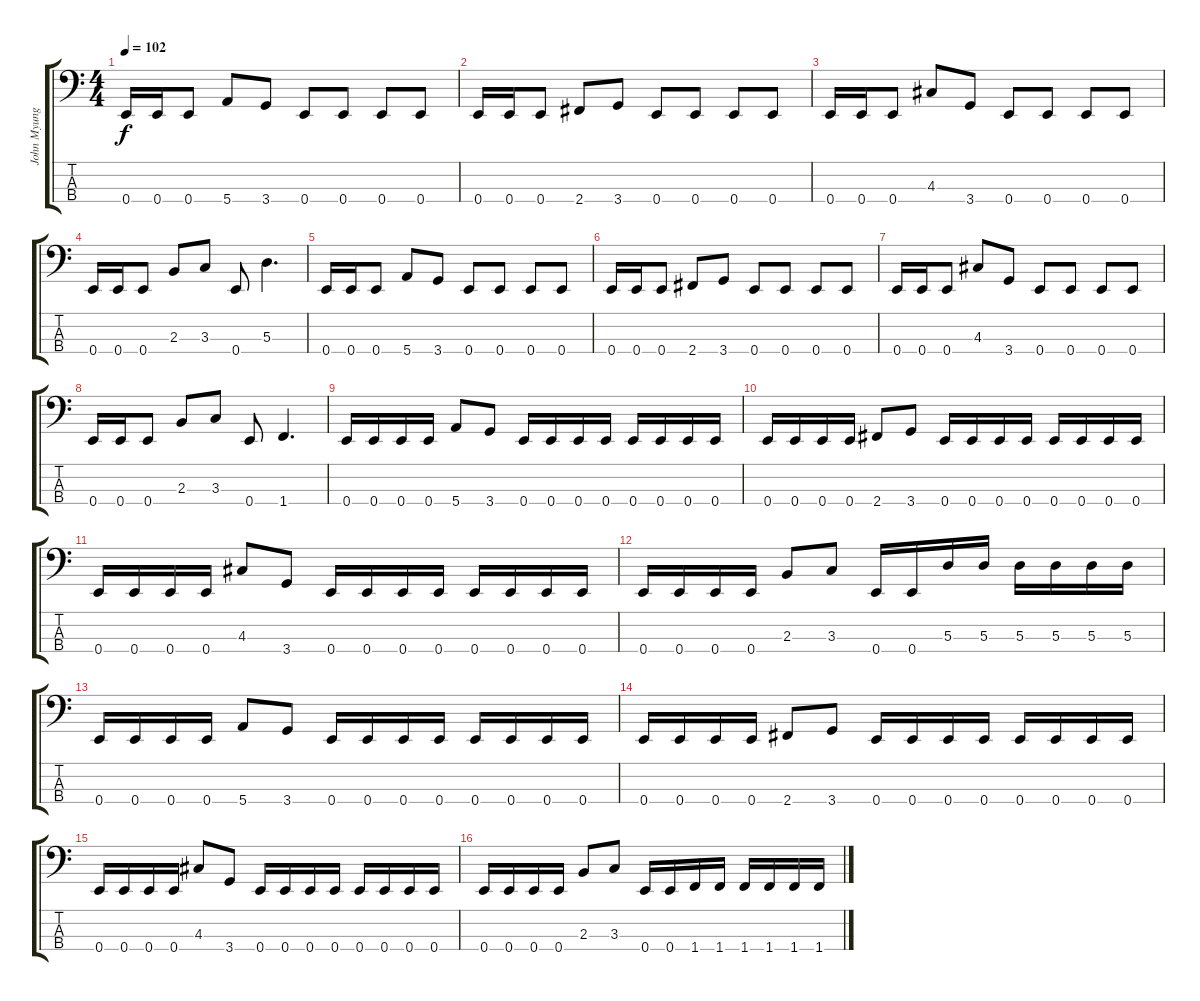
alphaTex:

\track ("John Myung Bass" "John Myung") {instrument electricbassfinger}
\staff {score tabs}
\tuning (G2 D2 A1 E1) {hide}
\ts (4 4)
\tempo 102
\clef f4
\ks c
0.4.16{dy f} 0.4.16 0.4.8 5.4.8 3.4.8 0.4.8 0.4.8 0.4.8 0.4.8 |
0.4.16 0.4.16 0.4.8 2.4.8 3.4.8 0.4.8 0.4.8 0.4.8 0.4.8 |
0.4.16 0.4.16 0.4.8 4.3.8 3.4.8 0.4.8 0.4.8 0.4.8 0.4.8 |
0.4.16 0.4.16 0.4.8 2.3.8 3.3.8 0.4.8 5.3.4{d} |
0.4.16 0.4.16 0.4.8 5.4.8 3.4.8 0.4.8 0.4.8 0.4.8 0.4.8 |
0.4.16 0.4.16 0.4.8 2.4.8 3.4.8 0.4.8 0.4.8 0.4.8 0.4.8 |
0.4.16 0.4.16 0.4.8 4.3.8 3.4.8 0.4.8 0.4.8 0.4.8 0.4.8 |
0.4.16 0.4.16 0.4.8 2.3.8 3.3.8 0.4.8 1.4.4{d} |
0.4.16 0.4.16 0.4.16 0.4.16 5.4.8 3.4.8 0.4.16 0.4.16 0.4.16 0.4.16 0.4.16 0.4.16 0.4.16 0.4.16 |
0.4.16 0.4.16 0.4.16 0.4.16 2.4.8 3.4.8 0.4.16 0.4.16 0.4.16 0.4.16 0.4.16 0.4.16 0.4.16 0.4.16 |
0.4.16 0.4.16 0.4.16 0.4.16 4.3.8 3.4.8 0.4.16 0.4.16 0.4.16 0.4.16 0.4.16 0.4.16 0.4.16 0.4.16 |
0.4.16 0.4.16 0.4.16 0.4.16 2.3.8 3.3.8 0.4.16 0.4.16 5.3.16 5.3.16 5.3.16 5.3.16 5.3.16 5.3.16 |
0.4.16 0.4.16 0.4.16 0.4.16 5.4.8 3.4.8 0.4.16 0.4.16 0.4.16 0.4.16 0.4.16 0.4.16 0.4.16 0.4.16 |
0.4.16 0.4.16 0.4.16 0.4.16 2.4.8 3.4.8 0.4.16 0.4.16 0.4.16 0.4.16 0.4.16 0.4.16 0.4.16 0.4.16 |
0.4.16 0.4.16 0.4.16 0.4.16 4.3.8 3.4.8 0.4.16 0.4.16 0.4.16 0.4.16 0.4.16 0.4.16 0.4.16 0.4.16 |
0.4.16 0.4.16 0.4.16 0.4.16 2.3.8 3.3.8 0.4.16 0.4.16 1.4.16 1.4.16 1.4.16 1.4.16 1.4.16 1.4.16
